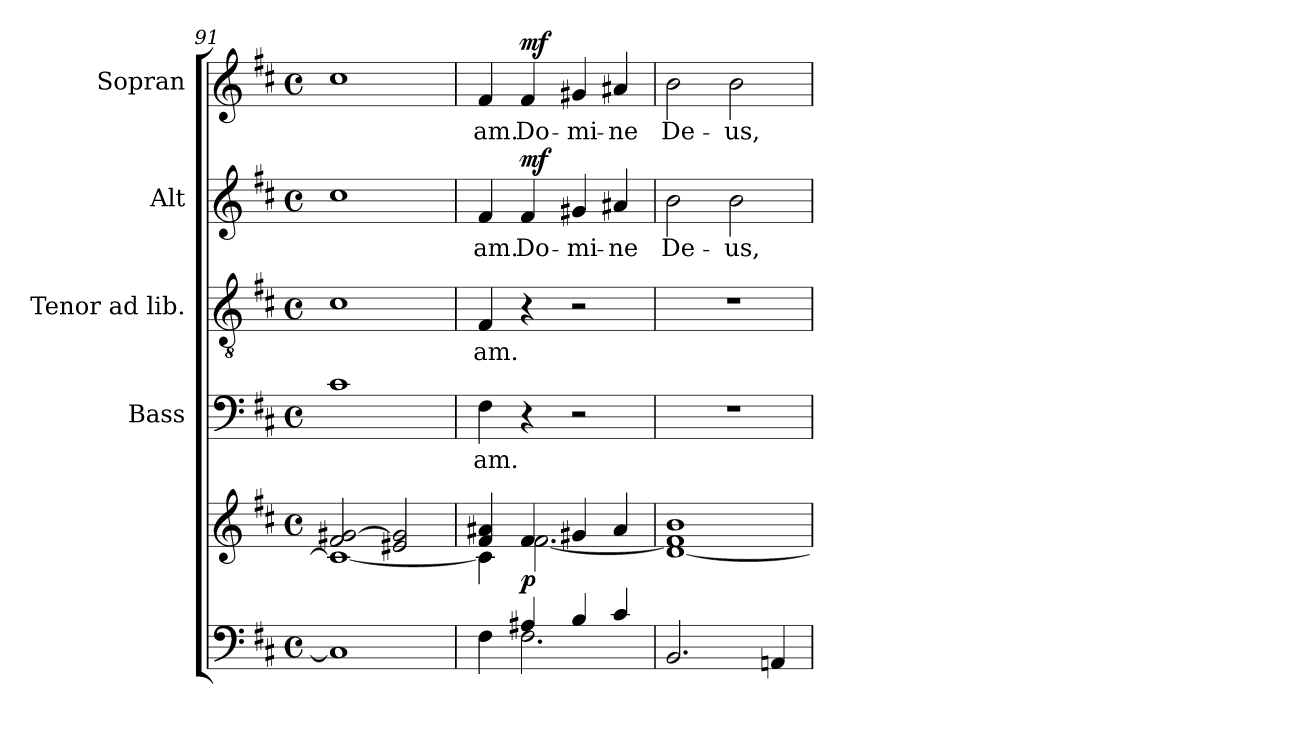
**kern	**kern	**dynam	**kern	**text	**kern	**text	**kern	**text	**dynam	**kern	**text	**dynam
*part5	*part5	*part5	*part4	*part4	*part3	*part3	*part2	*part2	*part2	*part1	*part1	*part1
*staff6	*staff5	*staff5/6	*staff4	*staff4	*staff3	*staff3	*staff2	*staff2	*staff2	*staff1	*staff1	*staff1
*	*	*	*I"Bass	*	*I"Tenor ad lib.	*	*I"Alt	*	*	*I"Sopran	*	*
*	*	*	*I'B.	*	*I'T.	*	*I'A.	*	*	*I'S.	*	*
*clefF4	*clefG2	*	*clefF4	*	*clefGv2	*	*clefG2	*	*	*clefG2	*	*
*k[f#c#]	*k[f#c#]	*	*k[f#c#]	*	*k[f#c#]	*	*k[f#c#]	*	*	*k[f#c#]	*	*
*D:	*D:	*	*D:	*	*D:	*	*D:	*	*	*D:	*	*
*M4/4	*M4/4	*	*M4/4	*	*M4/4	*	*M4/4	*	*	*M4/4	*	*
*met(c)	*met(c)	*	*met(c)	*	*met(c)	*	*met(c)	*	*	*met(c)	*	*
=91	=91	=91	=91	=91	=91	=91	=91	=91	=91	=91	=91	=91
*	*^	*	*	*	*	*	*	*	*	*	*	*
1C#]	2f#/ [>2g#X/	1c#_	.	1c#	.	1c#	.	1cc#	.	.	1cc#	.	.
.	2e#X/ 2g#/]	.	.	.	.	.	.	.	.	.	.	.	.
=92	=92	=92	=92	=92	=92	=92	=92	=92	=92	=92	=92	=92	=92
*^	*	*	*	*	*	*	*	*	*	*	*	*	*
!	!	!	!	!	!	!LO:LY:b	!	!LO:LY:b	!	!LO:LY:b	!	!	!LO:LY:b	!
4ryy	4F#\	4f#/ 4a#X/	4c#\]	.	4F#\	-am.	4F#/	-am.	4f#/	-am.	.	4f#/	-am.	.
!	!	!	!	!LO:DY:b	!	!	!	!	!	!LO:LY:b	!LO:DY:a	!	!LO:LY:b	!LO:DY:a
4A#X/	2.F#\	4f#/	[<2.f#\	p	4r	.	4r	.	4f#/	Do-	mf	4f#/	Do-	mf
!	!	!	!	!	!	!	!	!	!	!LO:LY:b	!	!	!LO:LY:b	!
4B/	.	4g#X/	.	.	2r	.	2r	.	4g#X/	-mi-	.	4g#X/	-mi-	.
!	!	!	!	!	!	!	!	!	!	!LO:LY:b	!	!	!LO:LY:b	!
4c#/	.	4a#/	.	.	.	.	.	.	4a#X/	-ne	.	4a#X/	-ne	.
*v	*v	*	*	*	*	*	*	*	*	*	*	*	*	*
!!LO:LB:g=z
=93	=93	=93	=93	=93	=93	=93	=93	=93	=93	=93	=93	=93	=93
!	!	!	!	!	!	!	!	!	!LO:LY:b	!	!	!LO:LY:b	!
2.BB/	1b	[<1d 1f#]	.	1r	.	1r	.	2b\	De-	.	2b\	De-	.
!	!	!	!	!	!	!	!	!	!LO:LY:b	!	!	!LO:LY:b	!
.	.	.	.	.	.	.	.	2b\	-us,	.	2b\	-us,	.
4AAn/	.	.	.	.	.	.	.	.	.	.	.	.	.
*	*v	*v	*	*	*	*	*	*	*	*	*	*	*
=	=	=	=	=	=	=	=	=	=	=	=	=
*-	*-	*-	*-	*-	*-	*-	*-	*-	*-	*-	*-	*-
